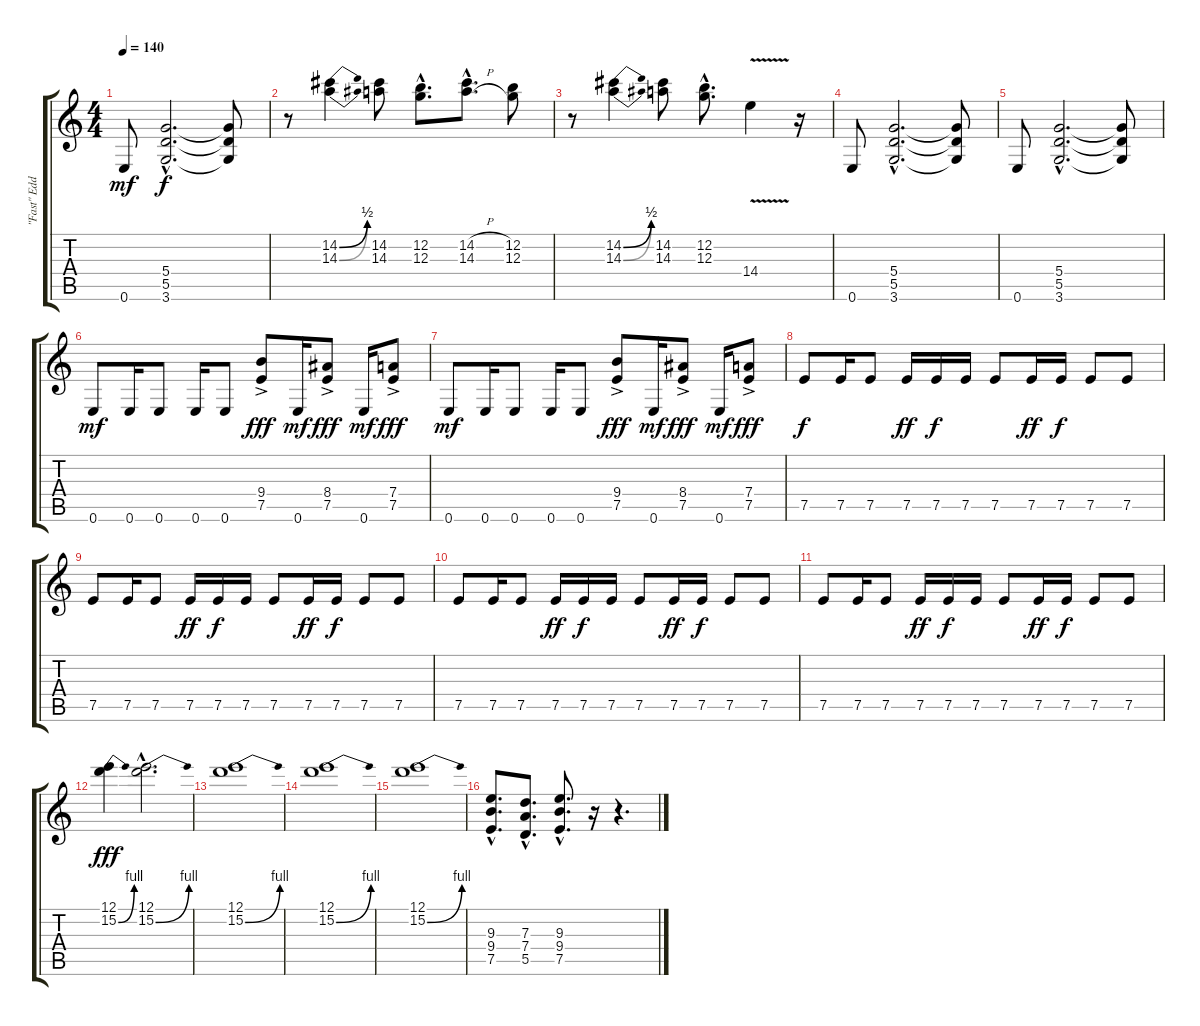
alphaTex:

\track ("\"Fast\" Eddie Clarke (Guitar)" "\"Fast\" Edd") {instrument overdrivenguitar}
\staff {score tabs}
\tuning (E4 B3 G3 D3 A2 E2) {hide}
\ts (4 4)
\tempo 140
\clef g2
\ks c
0.6.8{dy mf} (5.4{hac} 5.5{hac} 3.6{hac}).2{d dy f} (5.4{t} 5.5{t} 3.6{t}).8 |
r.8 (14.2{be (bend 0 0 60 2)} 14.3{be (bend 0 0 60 2)}).4 (14.2 14.3).8 (12.2{hac} 12.3{hac}).8{d} (14.2{h hac} 14.3{h hac}).8{d} (12.2 12.3).8 |
r.8 (14.2{be (bend 0 0 60 2)} 14.3{be (bend 0 0 60 2)}).4 (14.2 14.3).8 (12.2{hac} 12.3{hac}).8{d} 14.4{v}.4 r.16 |
0.6.8 (5.4{hac} 5.5{hac} 3.6{hac}).2{d} (5.4{t} 5.5{t} 3.6{t}).8 |
0.6.8 (5.4{hac} 5.5{hac} 3.6{hac}).2{d} (5.4{t} 5.5{t} 3.6{t}).8 |
0.6.8{dy mf} 0.6.16 0.6.8 0.6.16 0.6.8 (9.4{ac} 7.5{ac}).8{dy fff} 0.6.16{dy mf} (8.4{ac} 7.5{ac}).8{dy fff} 0.6.16{dy mf} (7.4{ac} 7.5{ac}).8{dy fff} |
0.6.8{dy mf} 0.6.16 0.6.8 0.6.16 0.6.8 (9.4{ac} 7.5{ac}).8{dy fff} 0.6.16{dy mf} (8.4{ac} 7.5{ac}).8{dy fff} 0.6.16{dy mf} (7.4{ac} 7.5{ac}).8{dy fff} |
7.5.8{dy f} 7.5.16 7.5.8 7.5.16{dy ff} 7.5.16{dy f} 7.5.16 7.5.8 7.5.16{dy ff} 7.5.16{dy f} 7.5.8 7.5.8 |
7.5.8 7.5.16 7.5.8 7.5.16{dy ff} 7.5.16{dy f} 7.5.16 7.5.8 7.5.16{dy ff} 7.5.16{dy f} 7.5.8 7.5.8 |
7.5.8 7.5.16 7.5.8 7.5.16{dy ff} 7.5.16{dy f} 7.5.16 7.5.8 7.5.16{dy ff} 7.5.16{dy f} 7.5.8 7.5.8 |
7.5.8 7.5.16 7.5.8 7.5.16{dy ff} 7.5.16{dy f} 7.5.16 7.5.8 7.5.16{dy ff} 7.5.16{dy f} 7.5.8 7.5.8 |
(12.1 15.2{be (bend 0 0 60 4)}).4{dy fff} (12.1{hac} 15.2{be (bend 0 0 60 4) hac}).2{d} |
(12.1 15.2{be (bend 0 0 60 4)}).1 |
(12.1 15.2{be (bend 0 0 60 4)}).1 |
(12.1 15.2{be (bend 0 0 60 4)}).1 |
(9.3{hac} 9.4{hac} 7.5{hac}).8{d} (7.3{hac} 7.4{hac} 5.5{hac}).8{d} (9.3{hac} 9.4{hac} 7.5{hac}).8{d} r.16 r.4{d}
